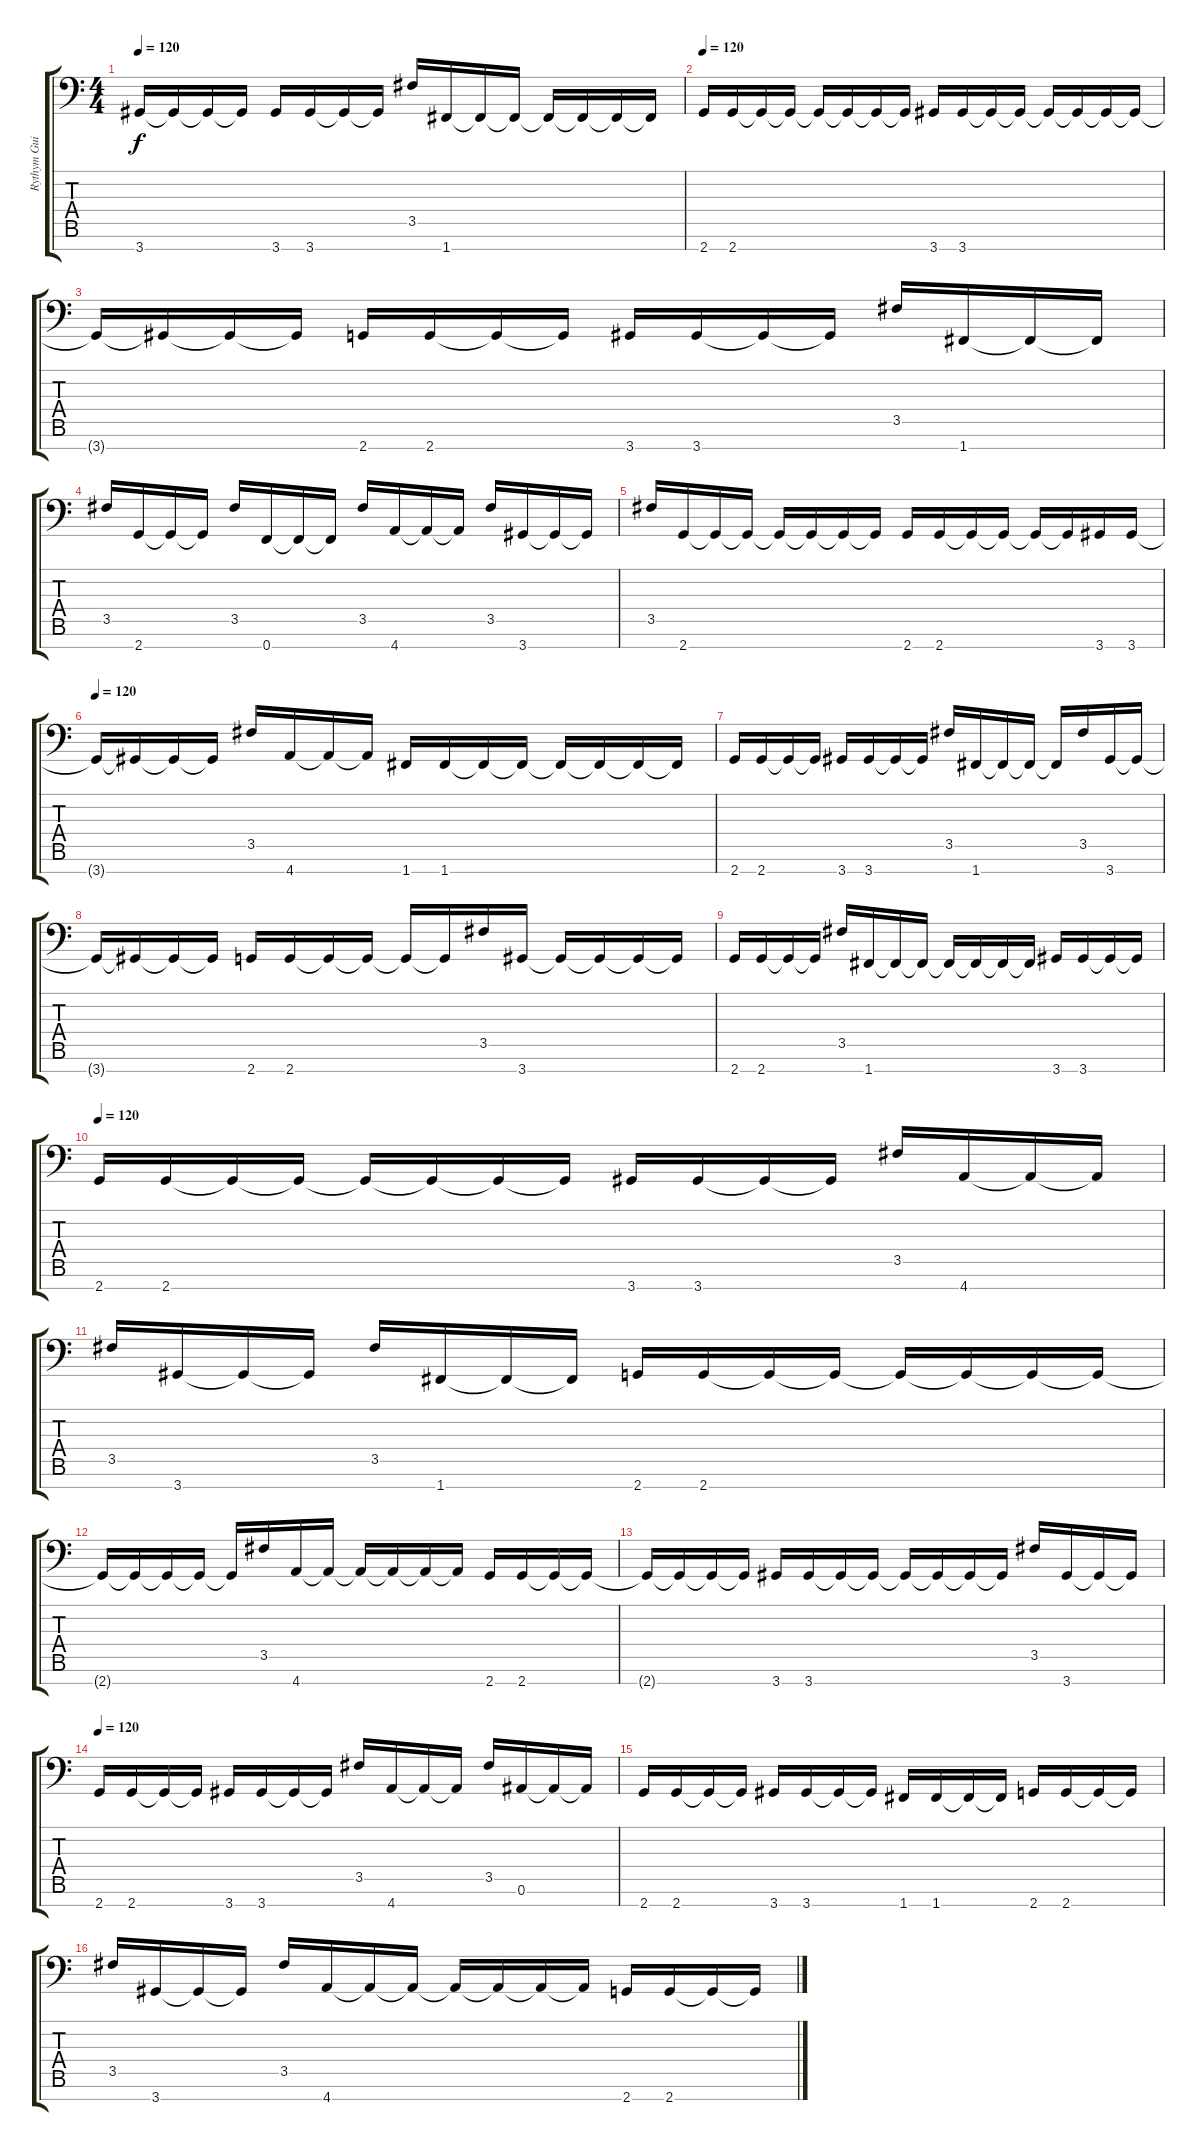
\track ("Rythym Guitar 1 (Tuned To F)" "Rythym Gui") {instrument distortionguitar}
\staff {score tabs}
\tuning (Bb3 Gb3 Db3 Ab2 Eb2 Bb1 F1) {hide}
\ts (4 4)
\tempo 120
\clef f4
\ks c
3.7{t}.16{dy f} 3.7{t}.16 3.7{t}.16 3.7{t}.16 3.7.16 3.7.16 3.7{t}.16 3.7{t}.16 3.5.16 1.7.16 1.7{t}.16 1.7{t}.16 1.7{t}.16 1.7{t}.16 1.7{t}.16 1.7{t}.16 |
\tempo 120
2.7.16 2.7.16 2.7{t}.16 2.7{t}.16 2.7{t}.16 2.7{t}.16 2.7{t}.16 2.7{t}.16 3.7.16 3.7.16 3.7{t}.16 3.7{t}.16 3.7{t}.16 3.7{t}.16 3.7{t}.16 3.7{t}.16 |
3.7{t}.16 3.7{t}.16 3.7{t}.16 3.7{t}.16 2.7.16 2.7.16 2.7{t}.16 2.7{t}.16 3.7.16 3.7.16 3.7{t}.16 3.7{t}.16 3.5.16 1.7.16 1.7{t}.16 1.7{t}.16 |
3.5.16 2.7.16 2.7{t}.16 2.7{t}.16 3.5.16 0.7.16 0.7{t}.16 0.7{t}.16 3.5.16 4.7.16 4.7{t}.16 4.7{t}.16 3.5.16 3.7.16 3.7{t}.16 3.7{t}.16 |
3.5.16 2.7.16 2.7{t}.16 2.7{t}.16 2.7{t}.16 2.7{t}.16 2.7{t}.16 2.7{t}.16 2.7.16 2.7.16 2.7{t}.16 2.7{t}.16 2.7{t}.16 2.7{t}.16 3.7.16 3.7.16 |
\tempo 120
3.7{t}.16 3.7{t}.16 3.7{t}.16 3.7{t}.16 3.5.16 4.7.16 4.7{t}.16 4.7{t}.16 1.7.16 1.7.16 1.7{t}.16 1.7{t}.16 1.7{t}.16 1.7{t}.16 1.7{t}.16 1.7{t}.16 |
2.7.16 2.7.16 2.7{t}.16 2.7{t}.16 3.7.16 3.7.16 3.7{t}.16 3.7{t}.16 3.5.16 1.7.16 1.7{t}.16 1.7{t}.16 1.7{t}.16 3.5.16 3.7.16 3.7{t}.16 |
3.7{t}.16 3.7{t}.16 3.7{t}.16 3.7{t}.16 2.7.16 2.7.16 2.7{t}.16 2.7{t}.16 2.7{t}.16 2.7{t}.16 3.5.16 3.7.16 3.7{t}.16 3.7{t}.16 3.7{t}.16 3.7{t}.16 |
2.7.16 2.7.16 2.7{t}.16 2.7{t}.16 3.5.16 1.7.16 1.7{t}.16 1.7{t}.16 1.7{t}.16 1.7{t}.16 1.7{t}.16 1.7{t}.16 3.7.16 3.7.16 3.7{t}.16 3.7{t}.16 |
\tempo 120
2.7.16 2.7.16 2.7{t}.16 2.7{t}.16 2.7{t}.16 2.7{t}.16 2.7{t}.16 2.7{t}.16 3.7.16 3.7.16 3.7{t}.16 3.7{t}.16 3.5.16 4.7.16 4.7{t}.16 4.7{t}.16 |
3.5.16 3.7.16 3.7{t}.16 3.7{t}.16 3.5.16 1.7.16 1.7{t}.16 1.7{t}.16 2.7.16 2.7.16 2.7{t}.16 2.7{t}.16 2.7{t}.16 2.7{t}.16 2.7{t}.16 2.7{t}.16 |
2.7{t}.16 2.7{t}.16 2.7{t}.16 2.7{t}.16 2.7{t}.16 3.5.16 4.7.16 4.7{t}.16 4.7{t}.16 4.7{t}.16 4.7{t}.16 4.7{t}.16 2.7.16 2.7.16 2.7{t}.16 2.7{t}.16 |
2.7{t}.16 2.7{t}.16 2.7{t}.16 2.7{t}.16 3.7.16 3.7.16 3.7{t}.16 3.7{t}.16 3.7{t}.16 3.7{t}.16 3.7{t}.16 3.7{t}.16 3.5.16 3.7.16 3.7{t}.16 3.7{t}.16 |
\tempo 120
2.7.16 2.7.16 2.7{t}.16 2.7{t}.16 3.7.16 3.7.16 3.7{t}.16 3.7{t}.16 3.5.16 4.7.16 4.7{t}.16 4.7{t}.16 3.5.16 0.6.16 0.6{t}.16 0.6{t}.16 |
2.7.16 2.7.16 2.7{t}.16 2.7{t}.16 3.7.16 3.7.16 3.7{t}.16 3.7{t}.16 1.7.16 1.7.16 1.7{t}.16 1.7{t}.16 2.7.16 2.7.16 2.7{t}.16 2.7{t}.16 |
3.5.16 3.7.16 3.7{t}.16 3.7{t}.16 3.5.16 4.7.16 4.7{t}.16 4.7{t}.16 4.7{t}.16 4.7{t}.16 4.7{t}.16 4.7{t}.16 2.7.16 2.7.16 2.7{t}.16 2.7{t}.16
